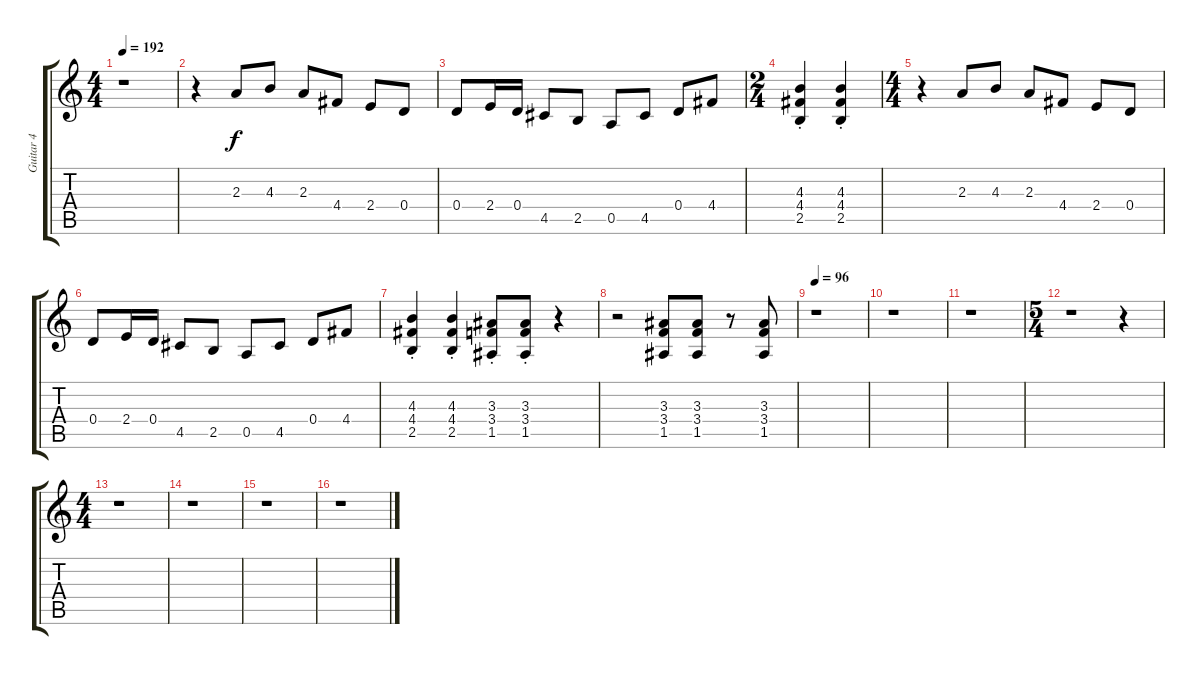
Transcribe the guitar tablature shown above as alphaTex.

\track ("Guitar 4" "Guitar 4") {instrument electricguitarclean}
\staff {score tabs}
\tuning (E4 B3 G3 D3 A2 E2) {hide}
\ts (4 4)
\tempo 192
\clef g2
\ks c
r.1{dy f} |
r.4 2.3.8 4.3.8 2.3.8 4.4.8 2.4.8 0.4.8 |
0.4.8 2.4.16 0.4.16 4.5.8 2.5.8 0.5.8 4.5.8 0.4.8 4.4.8 |
\ts (2 4)
(4.3{st} 4.4{st} 2.5{st}).4 (4.3{st} 4.4{st} 2.5{st}).4 |
\ts (4 4)
r.4 2.3.8 4.3.8 2.3.8 4.4.8 2.4.8 0.4.8 |
0.4.8 2.4.16 0.4.16 4.5.8 2.5.8 0.5.8 4.5.8 0.4.8 4.4.8 |
(4.3{st} 4.4{st} 2.5{st}).4 (4.3{st} 4.4{st} 2.5{st}).4 (3.3{st} 3.4{st} 1.5{st}).8 (3.3{st} 3.4{st} 1.5{st}).8 r.4 |
r.2 (3.3 3.4 1.5).8 (3.3 3.4 1.5).8 r.8 (3.3 3.4 1.5).8 |
\tempo 96
r.1 |
r.1 |
r.1 |
\ts (5 4)
r.1 r.4 |
\ts (4 4)
r.1 |
r.1 |
r.1 |
r.1
